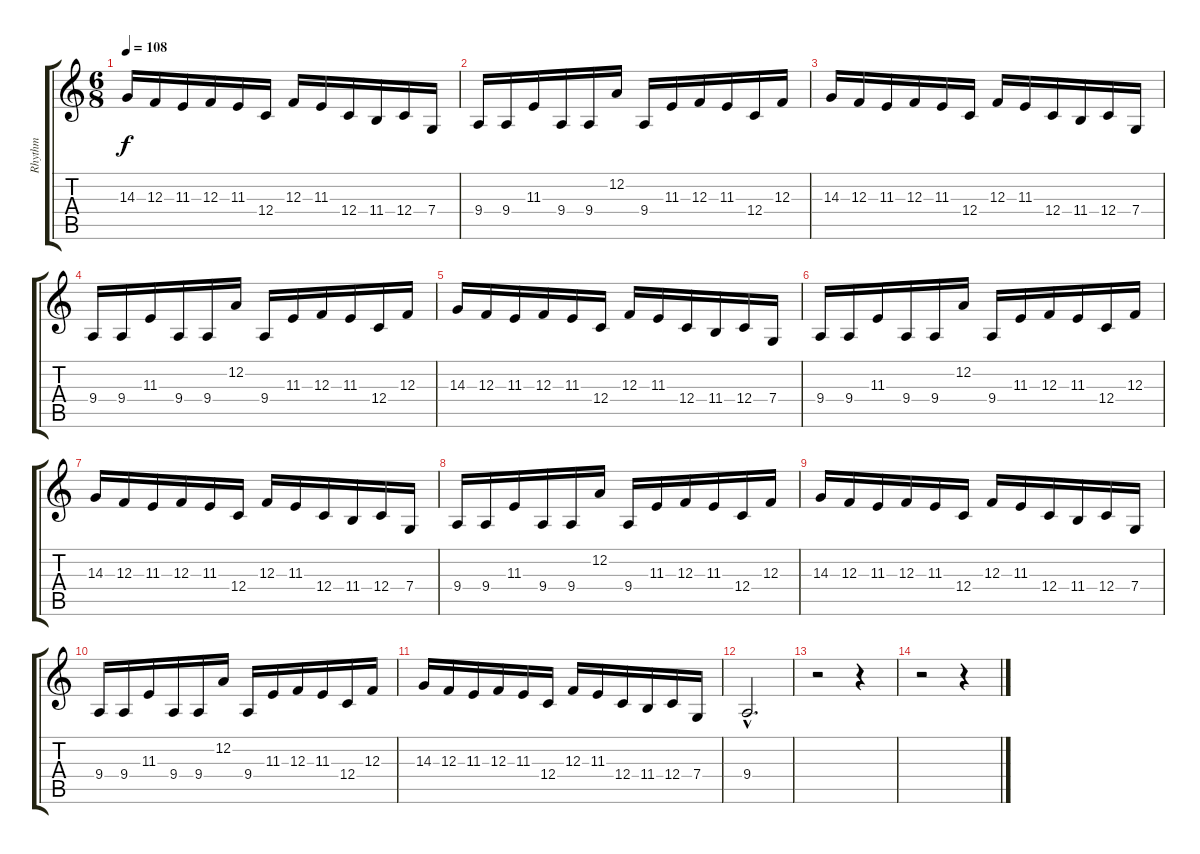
\track ("Rhythm" "Rhythm") {instrument fx1rain}
\staff {score tabs}
\tuning (D4 A3 F3 C3 G2 D2) {hide}
\ts (6 8)
\tempo 108
\clef g2
\ks c
14.3.16{dy f} 12.3.16 11.3.16 12.3.16 11.3.16 12.4.16 12.3.16 11.3.16 12.4.16 11.4.16 12.4.16 7.4.16 |
9.4.16 9.4.16 11.3.16 9.4.16 9.4.16 12.2.16 9.4.16 11.3.16 12.3.16 11.3.16 12.4.16 12.3.16 |
14.3.16 12.3.16 11.3.16 12.3.16 11.3.16 12.4.16 12.3.16 11.3.16 12.4.16 11.4.16 12.4.16 7.4.16 |
9.4.16 9.4.16 11.3.16 9.4.16 9.4.16 12.2.16 9.4.16 11.3.16 12.3.16 11.3.16 12.4.16 12.3.16 |
14.3.16 12.3.16 11.3.16 12.3.16 11.3.16 12.4.16 12.3.16 11.3.16 12.4.16 11.4.16 12.4.16 7.4.16 |
9.4.16 9.4.16 11.3.16 9.4.16 9.4.16 12.2.16 9.4.16 11.3.16 12.3.16 11.3.16 12.4.16 12.3.16 |
14.3.16 12.3.16 11.3.16 12.3.16 11.3.16 12.4.16 12.3.16 11.3.16 12.4.16 11.4.16 12.4.16 7.4.16 |
9.4.16 9.4.16 11.3.16 9.4.16 9.4.16 12.2.16 9.4.16 11.3.16 12.3.16 11.3.16 12.4.16 12.3.16 |
14.3.16 12.3.16 11.3.16 12.3.16 11.3.16 12.4.16 12.3.16 11.3.16 12.4.16 11.4.16 12.4.16 7.4.16 |
9.4.16 9.4.16 11.3.16 9.4.16 9.4.16 12.2.16 9.4.16 11.3.16 12.3.16 11.3.16 12.4.16 12.3.16 |
14.3.16 12.3.16 11.3.16 12.3.16 11.3.16 12.4.16 12.3.16 11.3.16 12.4.16 11.4.16 12.4.16 7.4.16 |
9.4{hac}.2{d} |
r.2 r.4 |
r.2 r.4
